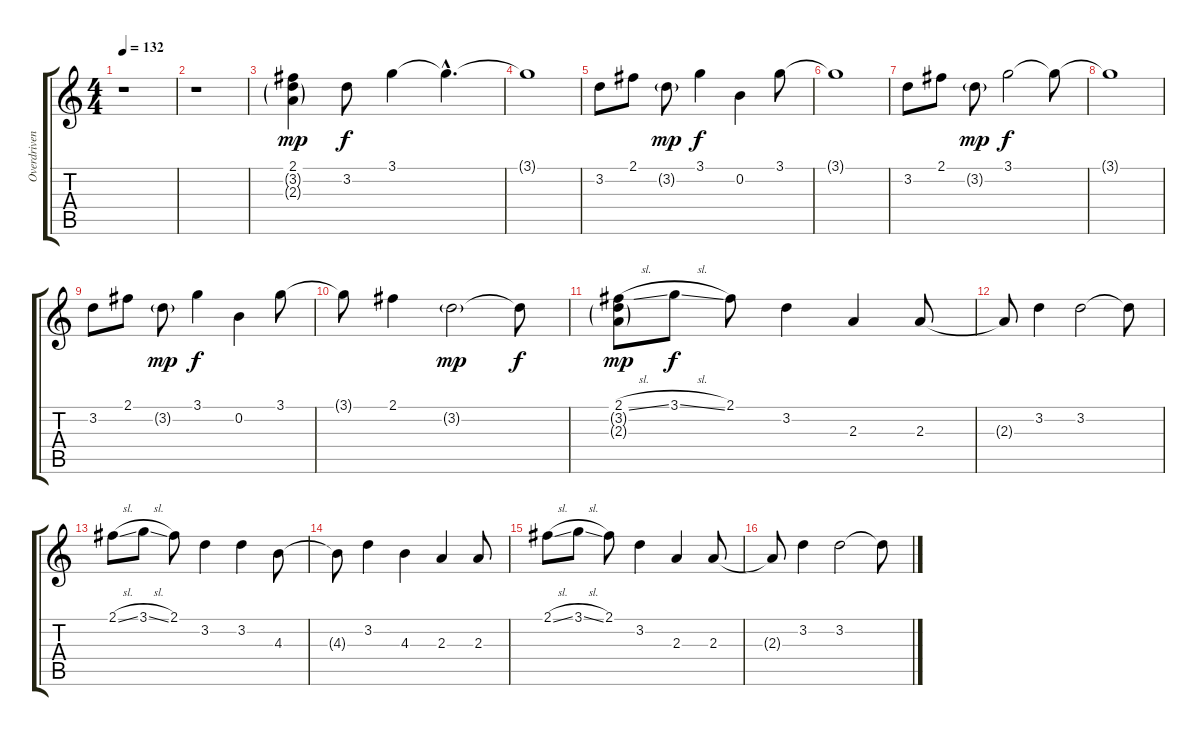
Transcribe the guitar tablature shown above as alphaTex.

\track ("Overdriven" "Overdriven") {instrument overdrivenguitar}
\staff {score tabs}
\tuning (E4 B3 G3 D3 A2 E2) {hide}
\ts (4 4)
\tempo 132
\clef g2
\ks c
r.1{dy mp} |
r.1 |
(2.1 3.2{g} 2.3{g}).4 3.2.8{dy f} 3.1.4 3.1{hac t}.4{d} |
3.1{t}.1 |
3.2.8 2.1.8 3.2{g}.8{dy mp} 3.1.4{dy f} 0.2.4 3.1.8 |
3.1{t}.1 |
3.2.8 2.1.8 3.2{g}.8{dy mp} 3.1.2{dy f} 3.1{t}.8 |
3.1{t}.1 |
3.2.8 2.1.8 3.2{g}.8{dy mp} 3.1.4{dy f} 0.2.4 3.1.8 |
3.1{t}.8 2.1.4 3.2{g}.2{dy mp} 3.2{t}.8{dy f} |
(2.1{sl} 3.2{g} 2.3{g}).8{dy mp} 3.1{sl}.8{dy f} 2.1.8 3.2.4 2.3.4 2.3.8 |
2.3{t}.8 3.2.4 3.2.2 3.2{t}.8 |
2.1{sl}.8 3.1{sl}.8 2.1.8 3.2.4 3.2.4 4.3.8 |
4.3{t}.8 3.2.4 4.3.4 2.3.4 2.3.8 |
2.1{sl}.8 3.1{sl}.8 2.1.8 3.2.4 2.3.4 2.3.8 |
2.3{t}.8 3.2.4 3.2.2 3.2{t}.8
